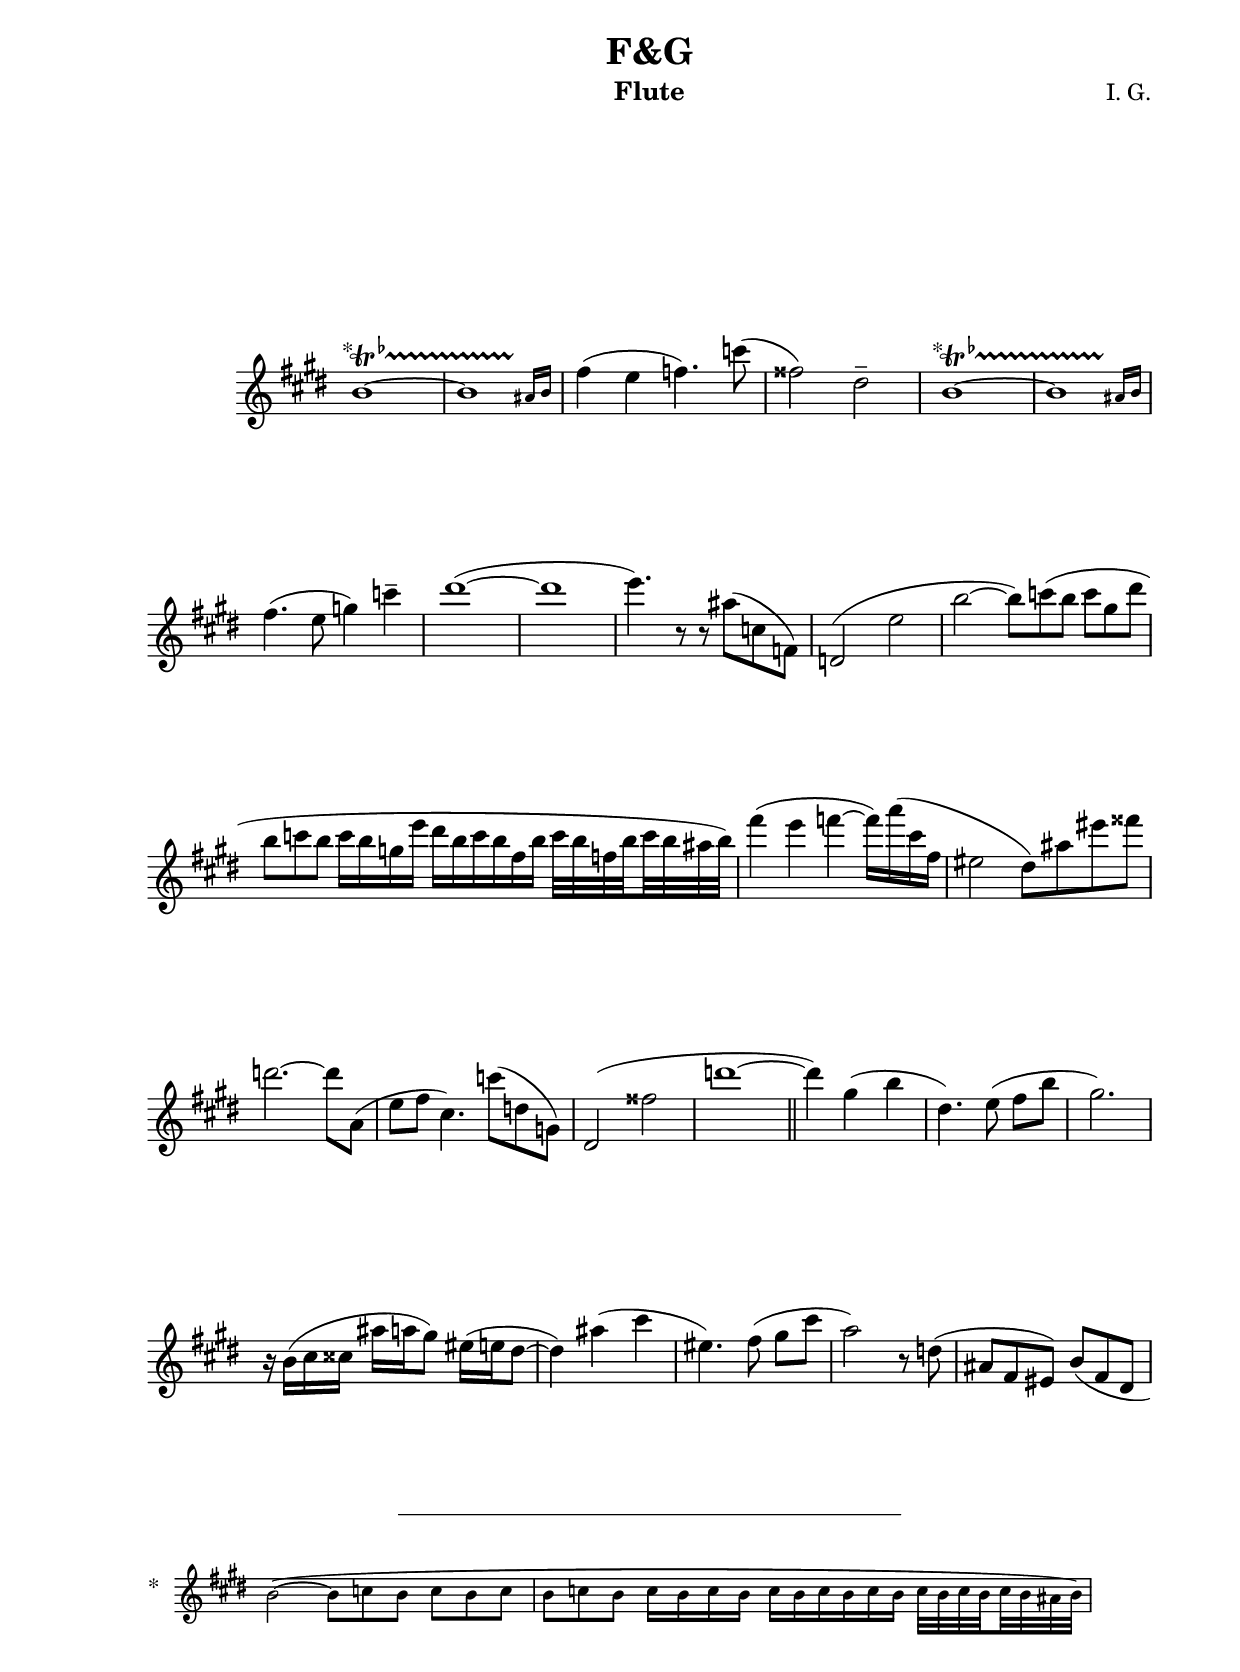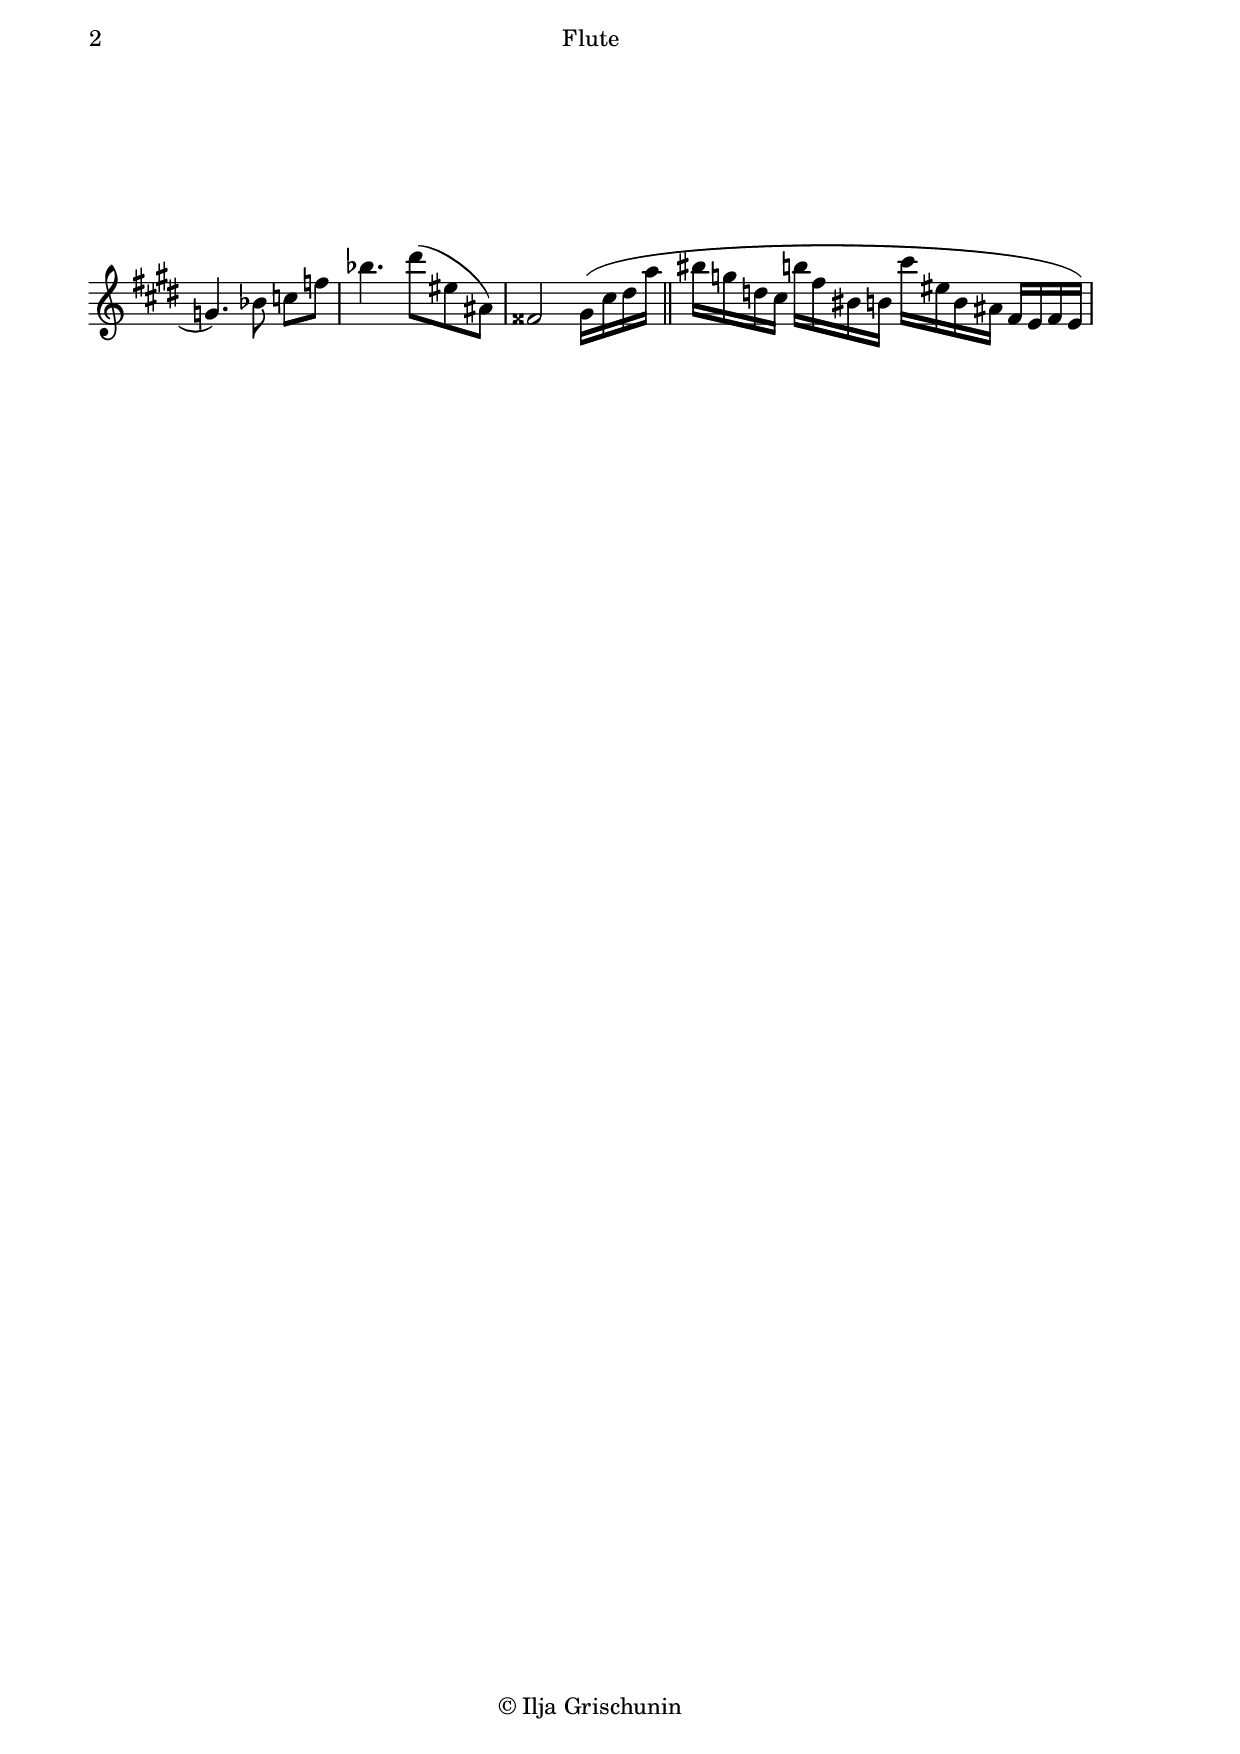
\version "2.19.15"
%\version "2.18.0"

\language "deutsch"

\header {
  title = "F&G"
  instrument = "Flute"
  meter = ""
  composer = "I. G."
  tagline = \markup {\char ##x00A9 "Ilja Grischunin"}
}

\paper {
  #(set-paper-size "a4")
  top-system-spacing.basic-distance = #25
  top-markup-spacing.basic-distance = #8
  markup-system-spacing.basic-distance = #26
  system-system-spacing.basic-distance = #20
  last-bottom-spacing.basic-distance = #25
  
  two-sided = ##t
  inner-margin = 25
  outer-margin = 15
  
  footnote-padding = 8
  footnote-footer-padding = 7
}

\layout {
  \context {
    \Score
    \remove "Bar_number_engraver"
  }
}

\version "2.18.0"

\language "deutsch"

fluteMusic = \relative {
  \clef treble
  \key d \major
  \time 4/4
  \override Staff.TimeSignature.stencil = ##f
  \override TupletNumber.transparent = ##t
  \override TrillSpanner.bound-details.left.text = \markup{
    \musicglyph #"scripts.trill" \raise #1.65 \teeny  \flat
  }
  \override TextScript.extra-offset = #'(-1 . -2)
  a'1~\startTrillSpan^"*"
  #(define afterGraceFraction (cons 15 16))
  \afterGrace a {gis16[\stopTrillSpan a]}
  e'4( d es4.) b'8( eis,2) cis--
  %\break
  a1~\startTrillSpan^"*"
  #(define afterGraceFraction (cons 15 16))
  \afterGrace a {gis16[\stopTrillSpan a]}
  e'4.( d8 f4) b-- cis1~(
  %\break
  cis d4.) r8 r gis,( b, es,)
  \shape #'((-1 . -1.5) (-0.5 . 0.7) (0 . 0) (0 . 0)) Slur
  c2( d'
  a'2~ \tuplet 3/2 4 {a8) b( a b fis cis' a b a} b16 a f d'
  \tuplet 6/4 {cis16 a b a e a}
  \set subdivideBeams = ##t
  \set baseMoment = #(ly:make-moment 1 8)
  \set beatStructure = #'(2 2 2 2)
  b32 a es a b a gis a)
  \set subdivideBeams = ##f
  e'4( d es~ es16) g( h, e, dis2 cis8) gis' dis' eis c2. ~ c8 g,(
  d' e h4.) b'8( c, f,) cis2( eis' c'1~
  \bar "||"
  \time 3/4
  c4) fis,( a cis,4.) d8\noBeam( e a fis2.)
  r16 a,( h his gis' g fis8) dis16( d cis8~
  cis4) gis'( h dis,4.) e8\noBeam( fis h g2) r8 c,(
  gis e dis) a'[( e cis] f4.) as8\noBeam b es as4. cis8( dis, gis,)
  eis2 fis16( h cis g'
  \bar "||"
  \time 4/4
  ais f c h a' e ais, a h' dis, a gis e d e d)
}

\version "2.19.15"

\language "deutsch"

\header {
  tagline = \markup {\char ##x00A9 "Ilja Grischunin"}
}

footnot = \relative {
  \key d \major
  \magnifyStaff #(magstep -2)
  \override Staff.TimeSignature #'stencil = ##f
  \override TupletNumber #'transparent = ##t
  a'2~( \tuplet 3/2 4 {a8 b a b a b a b a}
  b16 a b a \tuplet 6/4{b a b a b a}
  \set subdivideBeams = ##t
  \set baseMoment = #(ly:make-moment 1 8)
  \set beatStructure = #'(2 2 2 2)
  b32 a b a b a gis a)
}

\markup {
  \null
  \footnote
  \null
  \concat {
    "*" \hspace #1.5
    \score {
      \transpose b c'
      \footnot

      \layout {
        indent = 0
      }
    }
  }
}


\score {
  \new Staff 
  \transpose b c'
  \fluteMusic
}
